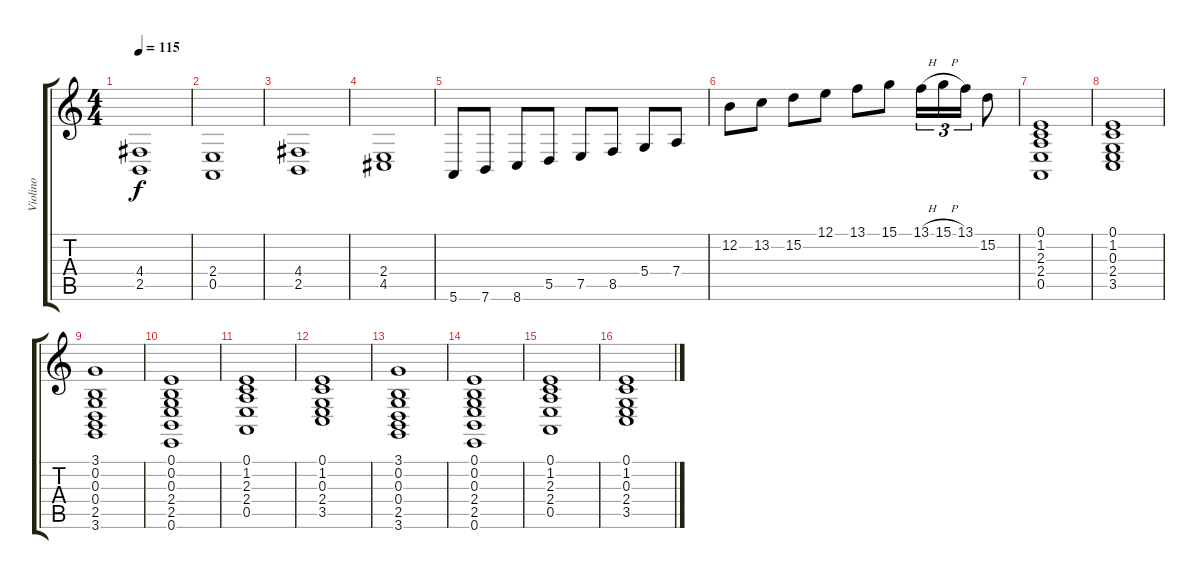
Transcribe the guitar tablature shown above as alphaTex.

\track ("Violino" "Violino") {instrument tremolostrings}
\staff {score tabs}
\tuning (E4 B3 G3 D3 A2 E2) {hide}
\ts (4 4)
\tempo 115
\clef g2
\ks c
(4.4 2.5).1{dy f} |
(2.4 0.5).1 |
(4.4 2.5).1 |
(2.4 4.5).1{volume 9} |
5.6.8 7.6.8 8.6.8 5.5.8 7.5.8 8.5.8 5.4.8 7.4.8 |
12.2.8{balance 13} 13.2.8 15.2.8 12.1.8 13.1.8 15.1.8 13.1{h}.16{tu (3 2)} 15.1{h}.16{tu (3 2)} 13.1.16{tu (3 2)} 15.2.8 |
(0.1 1.2 2.3 2.4 0.5).1 |
(0.1 1.2 0.3 2.4 3.5).1 |
(3.1 0.2 0.3 0.4 2.5 3.6).1 |
(0.1 0.2 0.3 2.4 2.5 0.6).1 |
(0.1 1.2 2.3 2.4 0.5).1 |
(0.1 1.2 0.3 2.4 3.5).1 |
(3.1 0.2 0.3 0.4 2.5 3.6).1 |
(0.1 0.2 0.3 2.4 2.5 0.6).1 |
(0.1 1.2 2.3 2.4 0.5).1 |
(0.1 1.2 0.3 2.4 3.5).1
